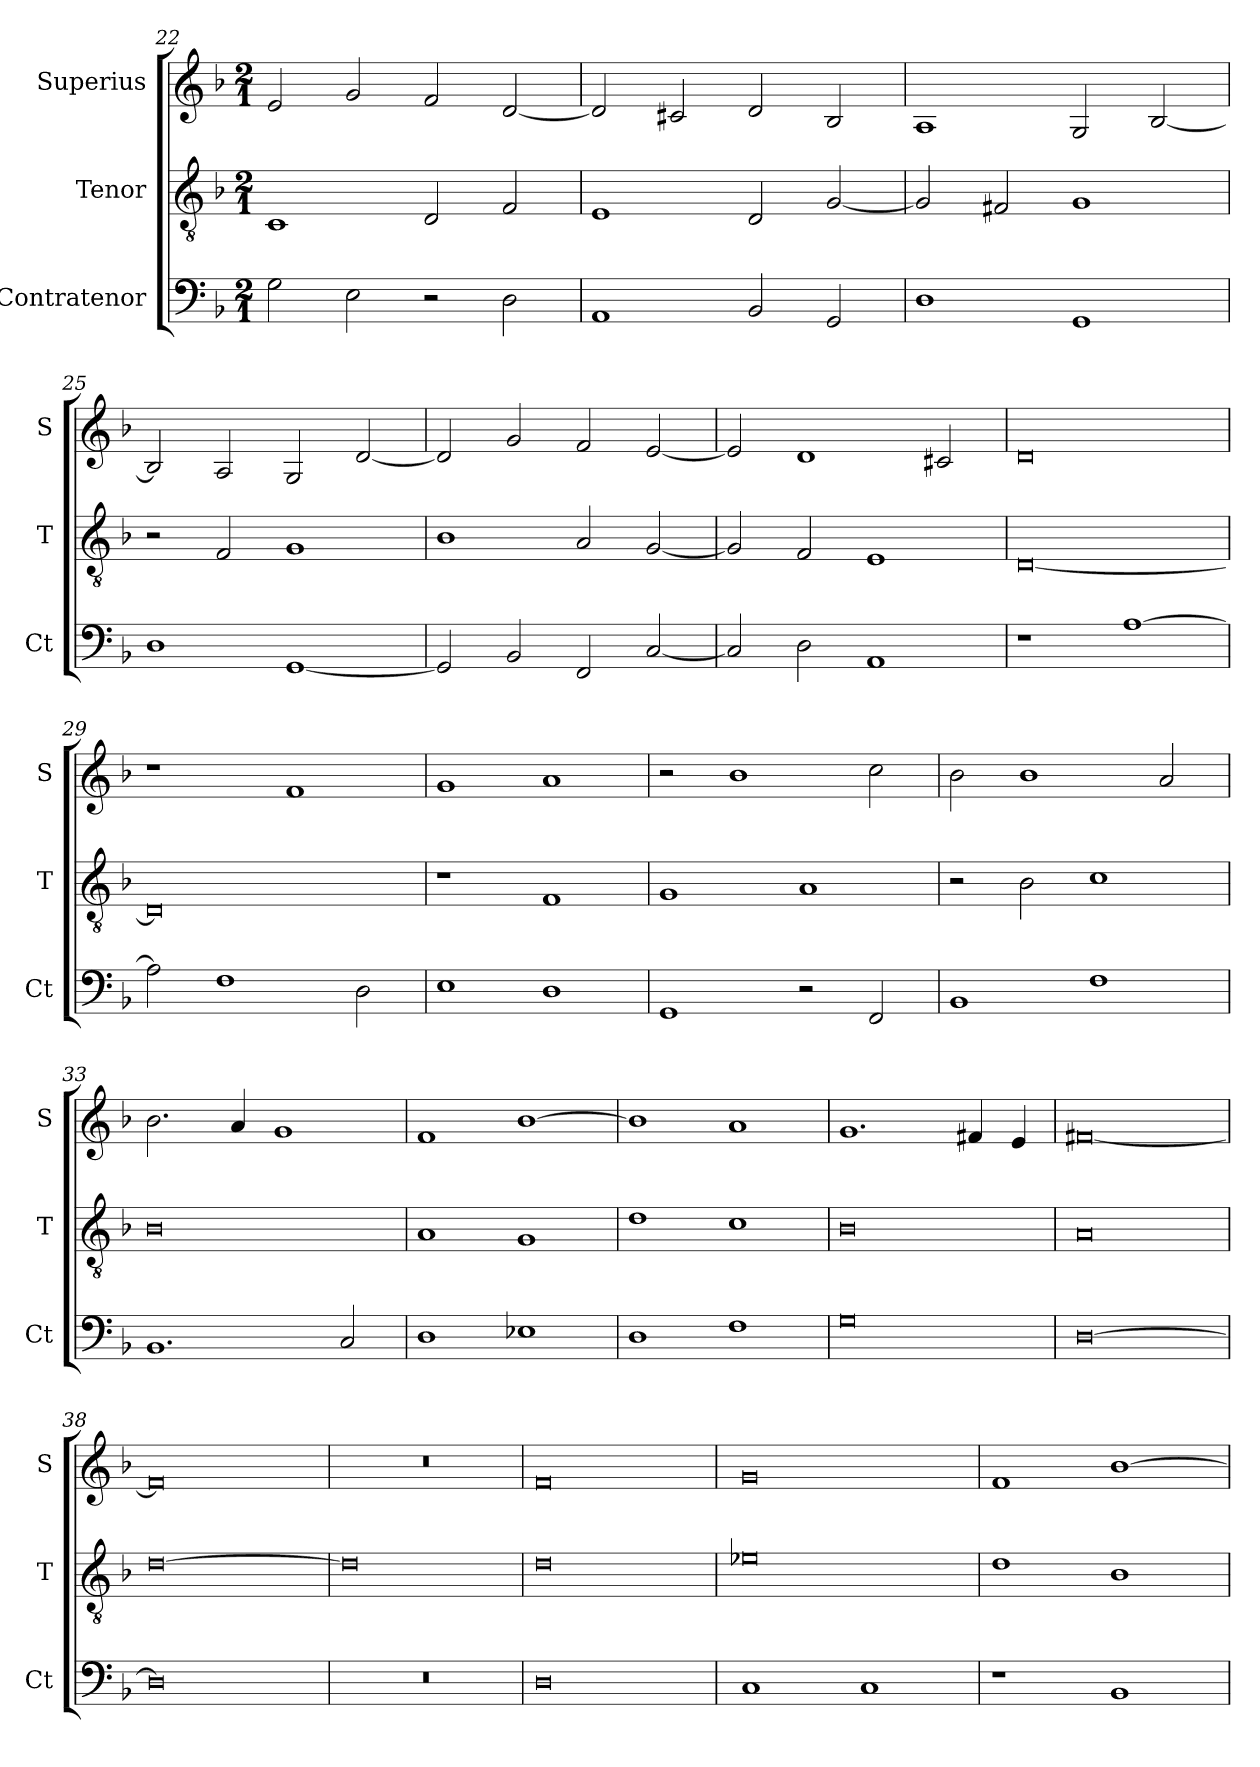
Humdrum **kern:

**kern	**kern	**kern
*part3	*part2	*part1
*staff3	*staff2	*staff1
*I"Contratenor	*I"Tenor	*I"Superius
*I'Ct	*I'T	*I'S
*clefF4	*clefGv2	*clefG2
*k[b-]	*k[b-]	*k[b-]
*M2/1	*M2/1	*M2/1
=22	=22	=22
2G\	1C	2e/
2E\	.	2g/
2r	2D/	2f/
2D\	2F/	[2d/
=23	=23	=23
1AA	1E	2d/]
.	.	2c#X/
2BB-/	2D/	2d/
2GG/	[2G/	2B-/
=24	=24	=24
1D	2G/]	1A
.	2F#X/	.
1GG	1G	2G/
.	.	[2B-/
=25	=25	=25
1D	2r	2B-/]
.	2F/	2A/
[1GG	1G	2G/
.	.	[2d/
=26	=26	=26
2GG/]	1B-	2d/]
2BB-/	.	2g/
2FF/	2A/	2f/
[2C/	[2G/	[2e/
=27	=27	=27
2C/]	2G/]	2e/]
2D\	2F/	1d
1AA	1E	.
.	.	2c#X/
=28	=28	=28
1r	[0D	0d
[1A	.	.
=29	=29	=29
2A\]	0D]	1r
1F	.	.
.	.	1f
2D\	.	.
=30	=30	=30
1E	1r	1g
1D	1F	1a
=31	=31	=31
1GG	1G	2r
.	.	1b-
2r	1A	.
2FF/	.	2cc\
=32	=32	=32
1BB-	2r	2b-\
.	2B-\	1b-
1F	1c	.
.	.	2a/
=33	=33	=33
1.BB-	0B-	2.b-\
.	.	4a/
.	.	1g
2C/	.	.
=34	=34	=34
1D	1A	1f
1E-X	1G	[1b-
=35	=35	=35
1D	1d	1b-]
1F	1c	1a
=36	=36	=36
0G	0B-	1.g
.	.	4f#X/
.	.	4e/
=37	=37	=37
[0D	0A	[0f#X
=38	=38	=38
0D]	[0d	0f#]
=39	=39	=39
0r	0d]	0r
=40	=40	=40
0D	0d	0f
=41	=41	=41
1C	0e-X	0g
1C	.	.
=42	=42	=42
1r	1d	1f
1BB-	1B-	[1b-
=	=	=
*-	*-	*-
